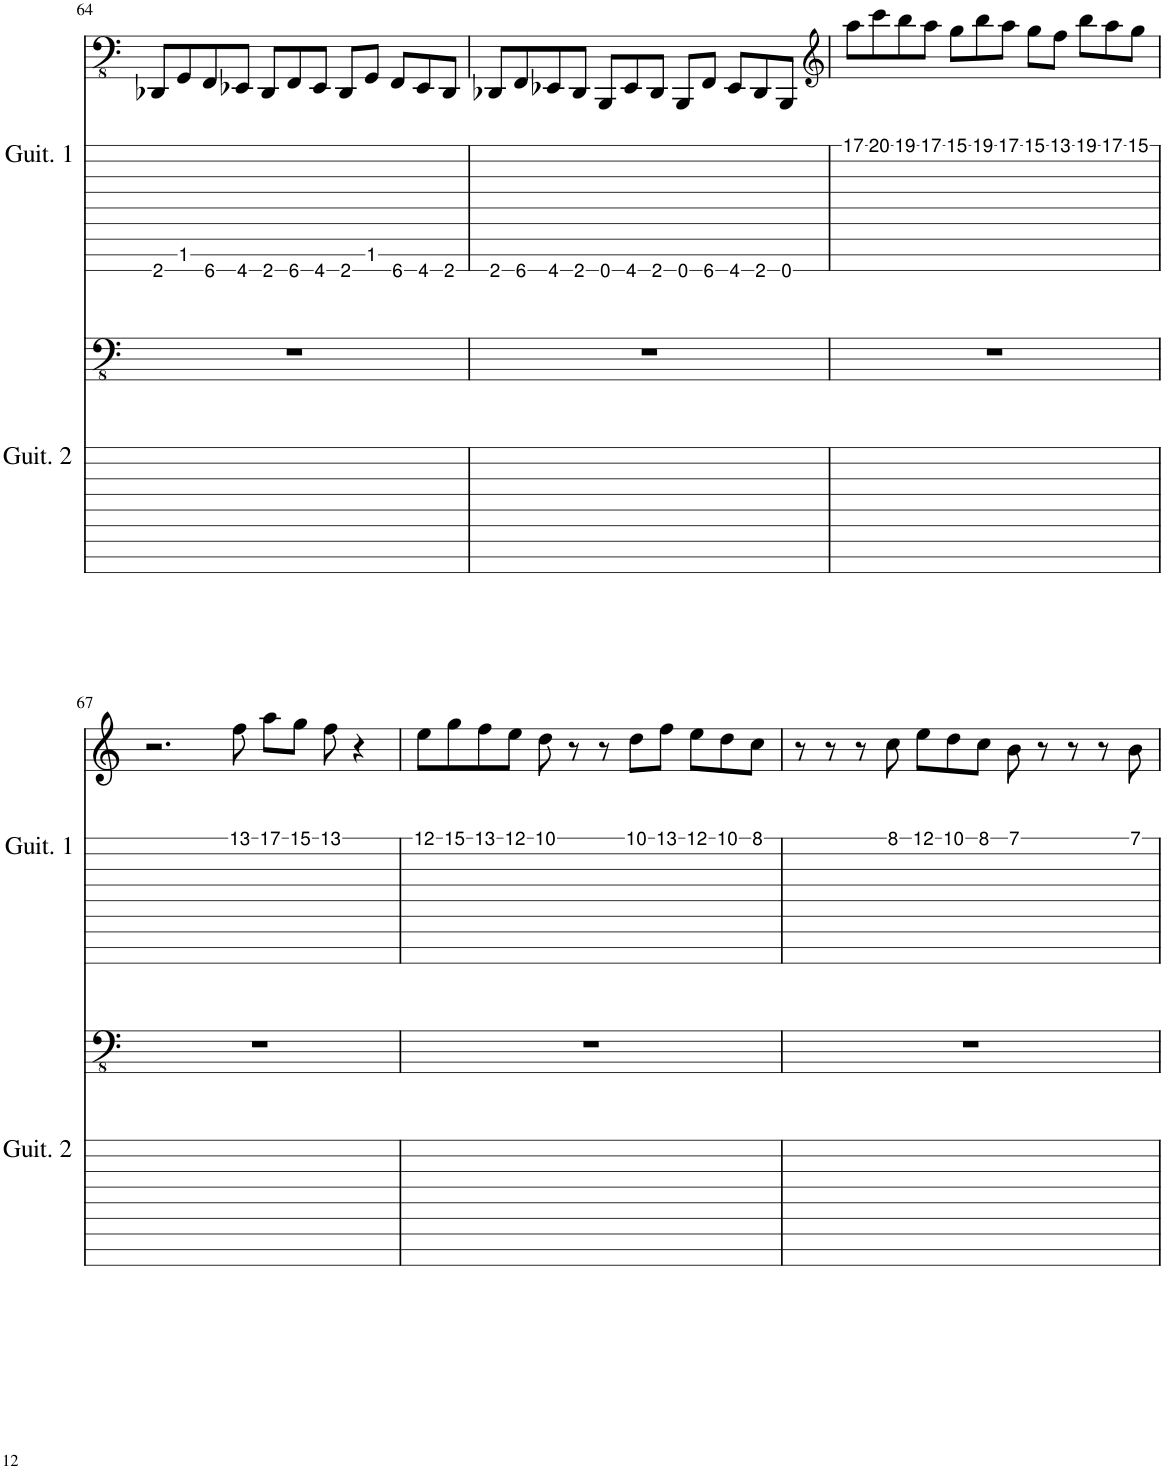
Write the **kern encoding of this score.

**kern	**kern	**kern	**kern
*part2	*part2	*part1	*part1
*staff4	*staff3	*staff2	*staff1
*I"Guitar 2	*	*I"Guitar 1	*
*I'Guit. 2	*	*I'Guit. 1	*
!!LO:PB:g=z
*	*clefFv4	*	*clefFv4
*k[]	*k[]	*k[]	*k[]
*M12/8	*M12/8	*M12/8	*M12/8
=64	=64	=64	=64
1.r	1.r	8DDD-L	8DDD-X/L
.	.	8GGG	8GGG/
.	.	8FFFJ	8FFF/
.	.	8EEE-L	8EEE-X/J
.	.	8DDD-	8DDD-/L
.	.	8FFFJ	8FFF/
.	.	8EEE-L	8EEE-/J
.	.	8DDD-	8DDD-/L
.	.	8GGGJ	8GGG/J
.	.	8FFFL	8FFF/L
.	.	8EEE-	8EEE-/
.	.	8DDD-J	8DDD-/J
=65	=65	=65	=65
1.r	1.r	8DDD-L	8DDD-X/L
.	.	8FFF	8FFF/
.	.	8EEE-J	8EEE-X/
.	.	8DDD-L	8DDD-/J
.	.	8BBBB	8BBBB/L
.	.	8EEE-J	8EEE-/
.	.	8DDD-L	8DDD-/J
.	.	8BBBB	8BBBB/L
.	.	8FFFJ	8FFF/J
.	.	8EEE-L	8EEE-/L
.	.	8DDD-	8DDD-/
.	.	8BBBBJ	8BBBB/J
=66	=66	=66	=66
*	*	*	*clefG2
1.r	1.r	8aaL	8aa\L
.	.	8ccc	8ccc\
.	.	8bbJ	8bb\
.	.	8aaL	8aa\J
.	.	8gg	8gg\L
.	.	8bbJ	8bb\
.	.	8aaL	8aa\J
.	.	8gg	8gg\L
.	.	8ffJ	8ff\J
.	.	8bbL	8bb\L
.	.	8aa	8aa\
.	.	8ggJ	8gg\J
!!LO:LB:g=z
=67	=67	=67	=67
1.r	1.r	2.r	2.r
.	.	8ffL	8ff\
.	.	8aa	8aa\L
.	.	8ggJ	8gg\J
.	.	8ff	8ff\
.	.	4r	4r
=68	=68	=68	=68
1.r	1.r	8eeL	8ee\L
.	.	8gg	8gg\
.	.	8ffJ	8ff\
.	.	8eeL	8ee\J
.	.	8ddJ	8dd\
.	.	8r	8r
.	.	8r	8r
.	.	8ddL	8dd\L
.	.	8ffJ	8ff\J
.	.	8eeL	8ee\L
.	.	8dd	8dd\
.	.	8ccJ	8cc\J
=69	=69	=69	=69
1.r	1.r	8r	8r
.	.	8r	8r
.	.	8r	8r
.	.	8ccL	8cc\
.	.	8ee	8ee\L
.	.	8ddJ	8dd\
.	.	8ccL	8cc\J
.	.	8bJ	8b\
.	.	8r	8r
.	.	8r	8r
.	.	8r	8r
.	.	8b	8b\
=	=	=	=
*-	*-	*-	*-
